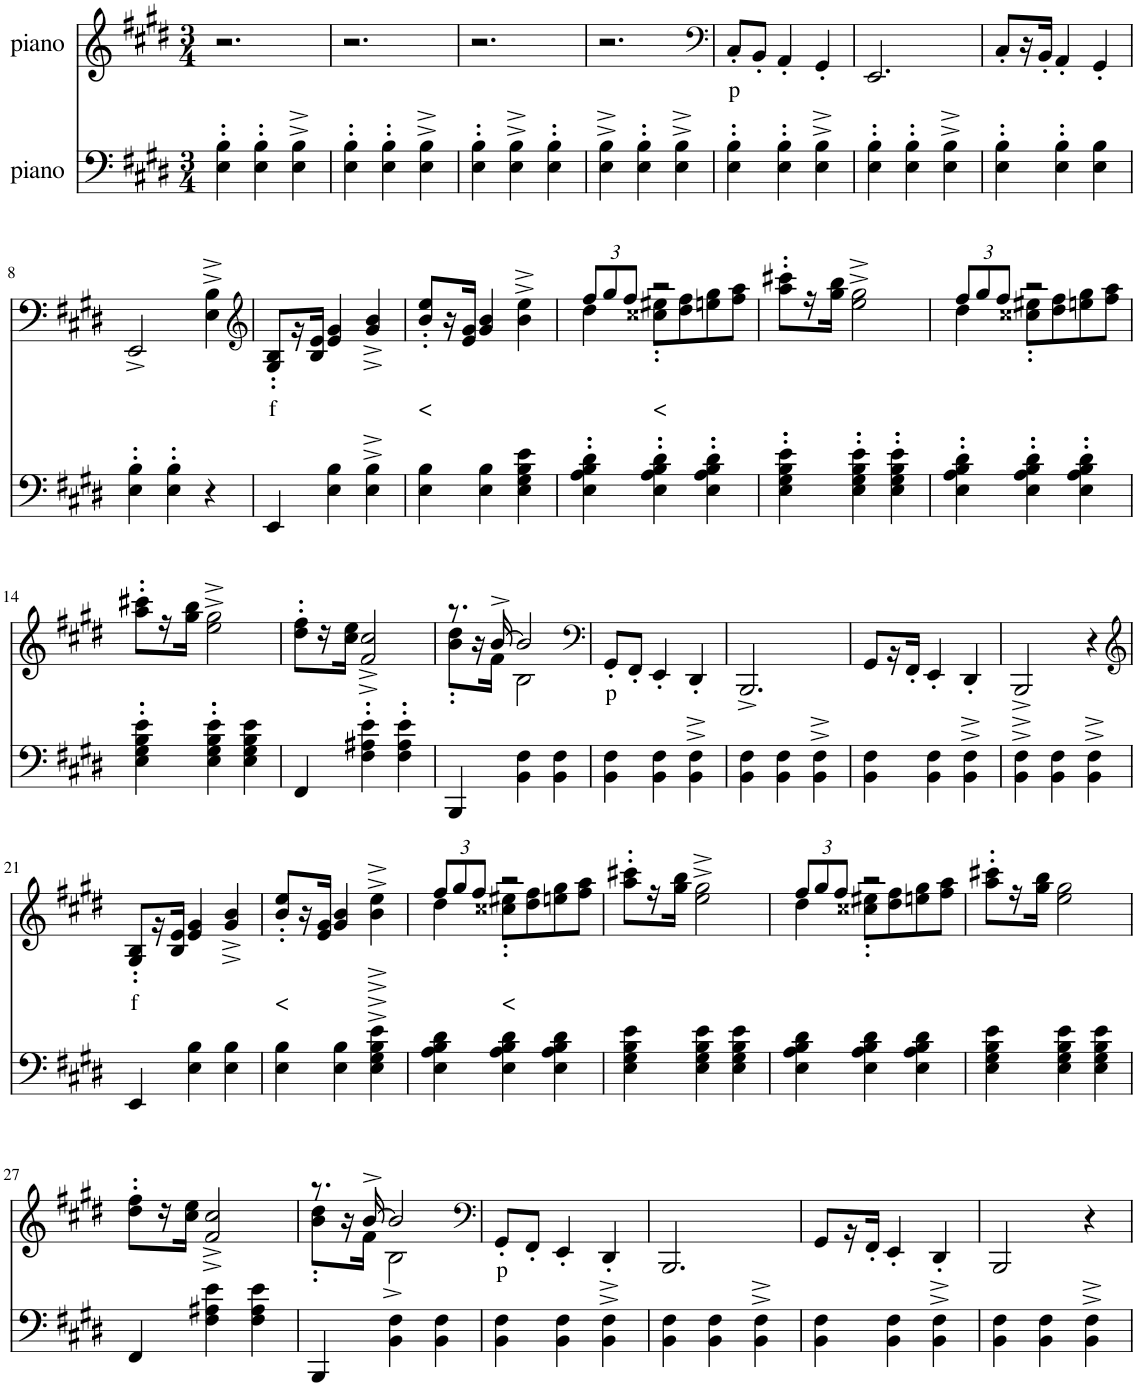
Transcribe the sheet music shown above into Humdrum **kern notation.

**kern	**kern	**text
*part2	*part1	*part1
*staff2	*staff1	*staff1
*I"piano	*I"piano	*
*I'Pno	*I'Pno	*
*clefF4	*clefG2	*
*k[f#c#g#d#]	*k[f#c#g#d#]	*
*E:	*E:	*
*M3/4	*M3/4	*
=1	=1	=1
4E\' 4B\'	2.r	.
4E\' 4B\'	.	.
4E\^ 4B\^	.	.
=2	=2	=2
4E\' 4B\'	2.r	.
4E\' 4B\'	.	.
4E\^ 4B\^	.	.
=3	=3	=3
4E\' 4B\'	2.r	.
4E\^ 4B\^	.	.
4E\' 4B\'	.	.
=4	=4	=4
4E\^ 4B\^	2.r	.
4E\' 4B\'	.	.
4E\^ 4B\^	.	.
=5	=5	=5
*	*clefF4	*
!	!	!LO:LY:b
4E\' 4B\'	8C#'/L	p
.	8BB'/J	.
4E\' 4B\'	4AA'/	.
4E\^ 4B\^	4GG#'/	.
=6	=6	=6
4E\' 4B\'	2.EE/	.
4E\' 4B\'	.	.
4E\^ 4B\^	.	.
=7	=7	=7
4E\' 4B\'	8C#'/L	.
.	16r	.
.	16BB'/JJ	.
4E\' 4B\'	4AA'/	.
4E\ 4B\	4GG#'/	.
!!LO:LB:g=z
=8	=8	=8
4E\' 4B\'	2EE^/	.
4E\' 4B\'	.	.
4r	4E\^ 4B\^	.
=9	=9	=9
*	*clefG2	*
!	!	!LO:LY:b
4EE/	8G#/' 8B/'L	f
.	16r	.
.	16B/ 16e/JJ	.
4E\ 4B\	4e/ 4g#/	.
4E\^ 4B\^	4g#/^ 4b/^	.
=10	=10	=10
!	!	!LO:LY:b
4E\ 4B\	8b/' 8ee/'L	<
.	16r	.
.	16e/ 16g#/JJ	.
4E\ 4B\	4g#/ 4b/	.
4E\ 4G#\ 4B\ 4e\	4b\^ 4ee\^	.
=11	=11	=11
*	*Xbrackettup	*
*	*^	*
4E\' 4A\' 4B\' 4d#\'	12ff#/L	4dd#\	.
.	12gg#/	.	.
.	12ff#/J	.	.
!	!	!	!LO:LY:b
4E\' 4A\' 4B\' 4d#\'	2r	8cc##X\' 8ee#X\'L	<
.	.	8dd#\ 8ff#\	.
4E\' 4A\' 4B\' 4d#\'	.	8een\ 8gg#\	.
.	.	8ff#\ 8aa\J	.
*	*v	*v	*
=12	=12	=12
4E\' 4G#\' 4B\' 4e\'	8aa\' 8ccc#X\'L	.
.	16r	.
.	16gg#\ 16bb\JJ	.
4E\' 4G#\' 4B\' 4e\'	2ee\^ 2gg#\^	.
4E\' 4G#\' 4B\' 4e\'	.	.
=13	=13	=13
*	*^	*
4E\' 4A\' 4B\' 4d#\'	12ff#/L	4dd#\	.
.	12gg#/	.	.
.	12ff#/J	.	.
4E\' 4A\' 4B\' 4d#\'	2r	8cc##X\' 8ee#X\'L	.
.	.	8dd#\ 8ff#\	.
4E\' 4A\' 4B\' 4d#\'	.	8een\ 8gg#\	.
.	.	8ff#\ 8aa\J	.
*	*v	*v	*
!!LO:LB:g=z
=14	=14	=14
4E\' 4G#\' 4B\' 4e\'	8aa\' 8ccc#X\'L	.
.	16r	.
.	16gg#\ 16bb\JJ	.
4E\' 4G#\' 4B\' 4e\'	2ee\^ 2gg#\^	.
4E\ 4G#\ 4B\ 4e\	.	.
=15	=15	=15
4FF#/	8dd#\' 8ff#\'L	.
.	16r	.
.	16cc#\ 16ee\JJ	.
4F#\' 4A#X\' 4e\'	2f#/^ 2cc#/^	.
4F#\' 4A#\' 4e\'	.	.
=16	=16	=16
*	*^	*
4BBB/	8.r	8b\' 8dd#\'L	.
.	.	16r	.
.	[16b^/	16f#\JJ	.
4BB\ 4F#\	2b/]	2B\	.
4BB\ 4F#\	.	.	.
*	*v	*v	*
=17	=17	=17
*	*clefF4	*
!	!	!LO:LY:b
4BB\ 4F#\	8GG#'/L	p
.	8FF#'/J	.
4BB\ 4F#\	4EE'/	.
4BB\^ 4F#\^	4DD#'/	.
=18	=18	=18
4BB\ 4F#\	2.BBB^/	.
4BB\ 4F#\	.	.
4BB\^ 4F#\^	.	.
=19	=19	=19
4BB\ 4F#\	8GG#/L	.
.	16r	.
.	16FF#'/JJ	.
4BB\ 4F#\	4EE'/	.
4BB\^ 4F#\^	4DD#'/	.
=20	=20	=20
4BB\^ 4F#\^	2BBB^/	.
4BB\ 4F#\	.	.
4BB\^ 4F#\^	4r	.
!!LO:LB:g=z
=21	=21	=21
*	*clefG2	*
!	!	!LO:LY:b
4EE/	8G#/' 8B/'L	f
.	16r	.
.	16B/ 16e/JJ	.
4E\ 4B\	4e/ 4g#/	.
4E\ 4B\	4g#/^ 4b/^	.
=22	=22	=22
!	!	!LO:LY:b
4E\ 4B\	8b/' 8ee/'L	<
.	16r	.
.	16e/ 16g#/JJ	.
4E\ 4B\	4g#/ 4b/	.
4E\^ 4G#\^ 4B\^ 4e\^	4b\^ 4ee\^	.
=23	=23	=23
*	*^	*
4E\ 4A\ 4B\ 4d#\	12ff#/L	4dd#\	.
.	12gg#/	.	.
.	12ff#/J	.	.
!	!	!	!LO:LY:b
4E\ 4A\ 4B\ 4d#\	2r	8cc##X\' 8ee#X\'L	<
.	.	8dd#\ 8ff#\	.
4E\ 4A\ 4B\ 4d#\	.	8een\ 8gg#\	.
.	.	8ff#\ 8aa\J	.
*	*v	*v	*
=24	=24	=24
4E\ 4G#\ 4B\ 4e\	8aa\' 8ccc#X\'L	.
.	16r	.
.	16gg#\ 16bb\JJ	.
4E\ 4G#\ 4B\ 4e\	2ee\^ 2gg#\^	.
4E\ 4G#\ 4B\ 4e\	.	.
=25	=25	=25
*	*^	*
4E\ 4A\ 4B\ 4d#\	12ff#/L	4dd#\	.
.	12gg#/	.	.
.	12ff#/J	.	.
4E\ 4A\ 4B\ 4d#\	2r	8cc##X\' 8ee#X\'L	.
.	.	8dd#\ 8ff#\	.
4E\ 4A\ 4B\ 4d#\	.	8een\ 8gg#\	.
.	.	8ff#\ 8aa\J	.
*	*v	*v	*
=26	=26	=26
4E\ 4G#\ 4B\ 4e\	8aa\' 8ccc#X\'L	.
.	16r	.
.	16gg#\ 16bb\JJ	.
4E\ 4G#\ 4B\ 4e\	2ee\ 2gg#\	.
4E\ 4G#\ 4B\ 4e\	.	.
!!LO:LB:g=z
=27	=27	=27
4FF#/	8dd#\' 8ff#\'L	.
.	16r	.
.	16cc#\ 16ee\JJ	.
4F#\ 4A#X\ 4e\	2f#/^ 2cc#/^	.
4F#\ 4A#\ 4e\	.	.
=28	=28	=28
*	*^	*
4BBB/	8.r	8b\' 8dd#\'L	.
.	.	16r	.
.	[16b^/	16f#\JJ	.
4BB\ 4F#\	2b/]	2B^\	.
4BB\ 4F#\	.	.	.
*	*v	*v	*
=29	=29	=29
*	*clefF4	*
!	!	!LO:LY:b
4BB\ 4F#\	8GG#'/L	p
.	8FF#'/J	.
4BB\ 4F#\	4EE'/	.
4BB\^ 4F#\^	4DD#'/	.
=30	=30	=30
4BB\ 4F#\	2.BBB/	.
4BB\ 4F#\	.	.
4BB\^ 4F#\^	.	.
=31	=31	=31
4BB\ 4F#\	8GG#/L	.
.	16r	.
.	16FF#'/JJ	.
4BB\ 4F#\	4EE'/	.
4BB\^ 4F#\^	4DD#'/	.
=32	=32	=32
4BB\ 4F#\	2BBB/	.
4BB\ 4F#\	.	.
4BB\^ 4F#\^	4r	.
=	=	=
*-	*-	*-
